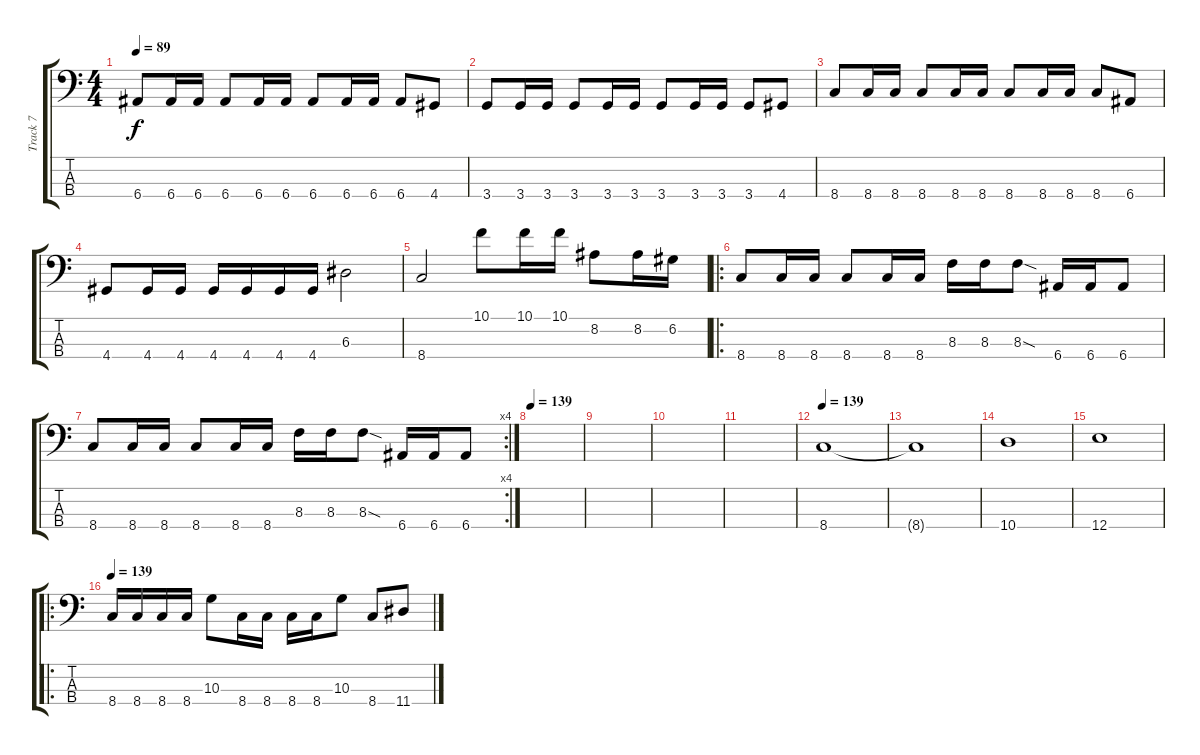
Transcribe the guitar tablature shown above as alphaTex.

\track ("Track 7" "Track 7") {instrument electricbassfinger}
\staff {score tabs}
\tuning (G2 D2 A1 E1) {hide}
\ts (4 4)
\tempo 89
\clef f4
\ks c
6.4.8{dy f} 6.4.16 6.4.16 6.4.8 6.4.16 6.4.16 6.4.8 6.4.16 6.4.16 6.4.8 4.4.8 |
3.4.8 3.4.16 3.4.16 3.4.8 3.4.16 3.4.16 3.4.8 3.4.16 3.4.16 3.4.8 4.4.8 |
8.4.8 8.4.16 8.4.16 8.4.8 8.4.16 8.4.16 8.4.8 8.4.16 8.4.16 8.4.8 6.4.8 |
4.4.8 4.4.16 4.4.16 4.4.16 4.4.16 4.4.16 4.4.16 6.3.2 |
8.4.2 10.1.8 10.1.16 10.1.16 8.2.8 8.2.16 6.2.16 |
\ro
8.4.8 8.4.16 8.4.16 8.4.8 8.4.16 8.4.16 8.3.16 8.3.16 8.3{sod}.8 6.4.16 6.4.16 6.4.8 |
\rc 4
8.4.8 8.4.16 8.4.16 8.4.8 8.4.16 8.4.16 8.3.16 8.3.16 8.3{sod}.8 6.4.16 6.4.16 6.4.8 |
\tempo 139
|
|
|
|
\tempo 139
8.4.1 |
8.4{t}.1 |
10.4.1 |
12.4.1 |
\ro
\tempo 139
8.4.16 8.4.16 8.4.16 8.4.16 10.3.8 8.4.16 8.4.16 8.4.16 8.4.16 10.3.8 8.4.8 11.4.8
